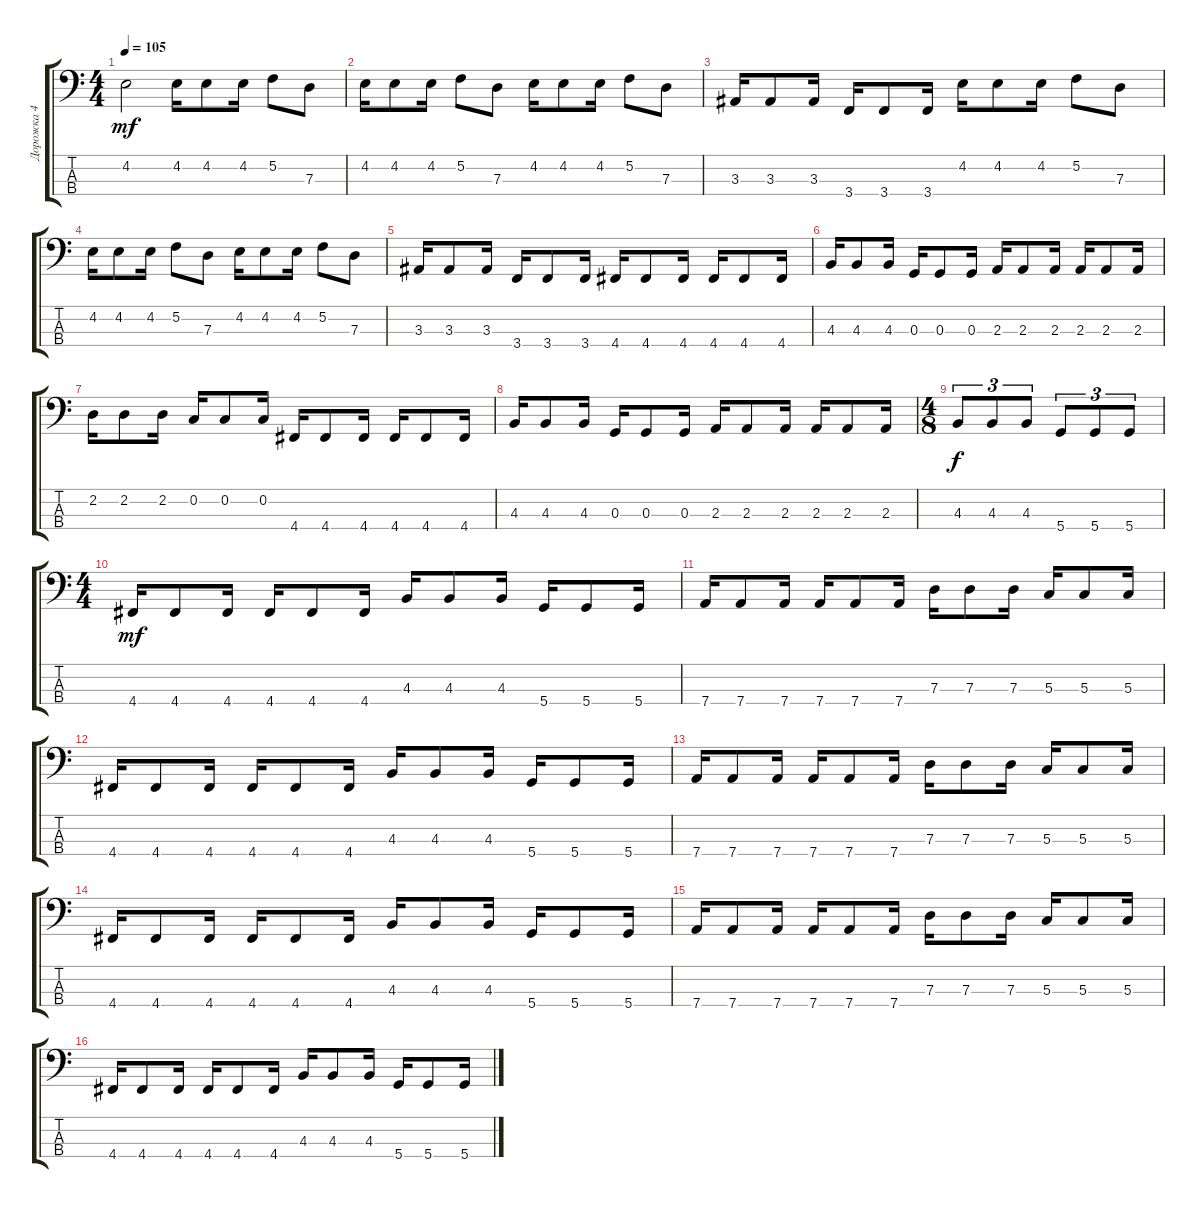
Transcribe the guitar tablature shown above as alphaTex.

\track ("Дорожка 4" "Дорожка 4") {instrument electricbasspick}
\staff {score tabs}
\tuning (F2 C2 G1 D1) {hide}
\ts (4 4)
\tempo 105
\clef f4
\ks c
4.2.2{dy mf} 4.2.16 4.2.8 4.2.16 5.2.8 7.3.8 |
4.2.16 4.2.8 4.2.16 5.2.8 7.3.8 4.2.16 4.2.8 4.2.16 5.2.8 7.3.8 |
3.3.16 3.3.8 3.3.16 3.4.16 3.4.8 3.4.16 4.2.16 4.2.8 4.2.16 5.2.8 7.3.8 |
4.2.16 4.2.8 4.2.16 5.2.8 7.3.8 4.2.16 4.2.8 4.2.16 5.2.8 7.3.8 |
3.3.16 3.3.8 3.3.16 3.4.16 3.4.8 3.4.16 4.4.16 4.4.8 4.4.16 4.4.16 4.4.8 4.4.16 |
4.3.16 4.3.8 4.3.16 0.3.16 0.3.8 0.3.16 2.3.16 2.3.8 2.3.16 2.3.16 2.3.8 2.3.16 |
2.2.16 2.2.8 2.2.16 0.2.16 0.2.8 0.2.16 4.4.16 4.4.8 4.4.16 4.4.16 4.4.8 4.4.16 |
4.3.16 4.3.8 4.3.16 0.3.16 0.3.8 0.3.16 2.3.16 2.3.8 2.3.16 2.3.16 2.3.8 2.3.16 |
\ts (4 8)
4.3.8{tu (3 2) dy f} 4.3.8{tu (3 2)} 4.3.8{tu (3 2)} 5.4.8{tu (3 2)} 5.4.8{tu (3 2)} 5.4.8{tu (3 2)} |
\ts (4 4)
4.4.16{dy mf} 4.4.8 4.4.16 4.4.16 4.4.8 4.4.16 4.3.16 4.3.8 4.3.16 5.4.16 5.4.8 5.4.16 |
7.4.16 7.4.8 7.4.16 7.4.16 7.4.8 7.4.16 7.3.16 7.3.8 7.3.16 5.3.16 5.3.8 5.3.16 |
4.4.16 4.4.8 4.4.16 4.4.16 4.4.8 4.4.16 4.3.16 4.3.8 4.3.16 5.4.16 5.4.8 5.4.16 |
7.4.16 7.4.8 7.4.16 7.4.16 7.4.8 7.4.16 7.3.16 7.3.8 7.3.16 5.3.16 5.3.8 5.3.16 |
4.4.16 4.4.8 4.4.16 4.4.16 4.4.8 4.4.16 4.3.16 4.3.8 4.3.16 5.4.16 5.4.8 5.4.16 |
7.4.16 7.4.8 7.4.16 7.4.16 7.4.8 7.4.16 7.3.16 7.3.8 7.3.16 5.3.16 5.3.8 5.3.16 |
4.4.16 4.4.8 4.4.16 4.4.16 4.4.8 4.4.16 4.3.16 4.3.8 4.3.16 5.4.16 5.4.8 5.4.16
